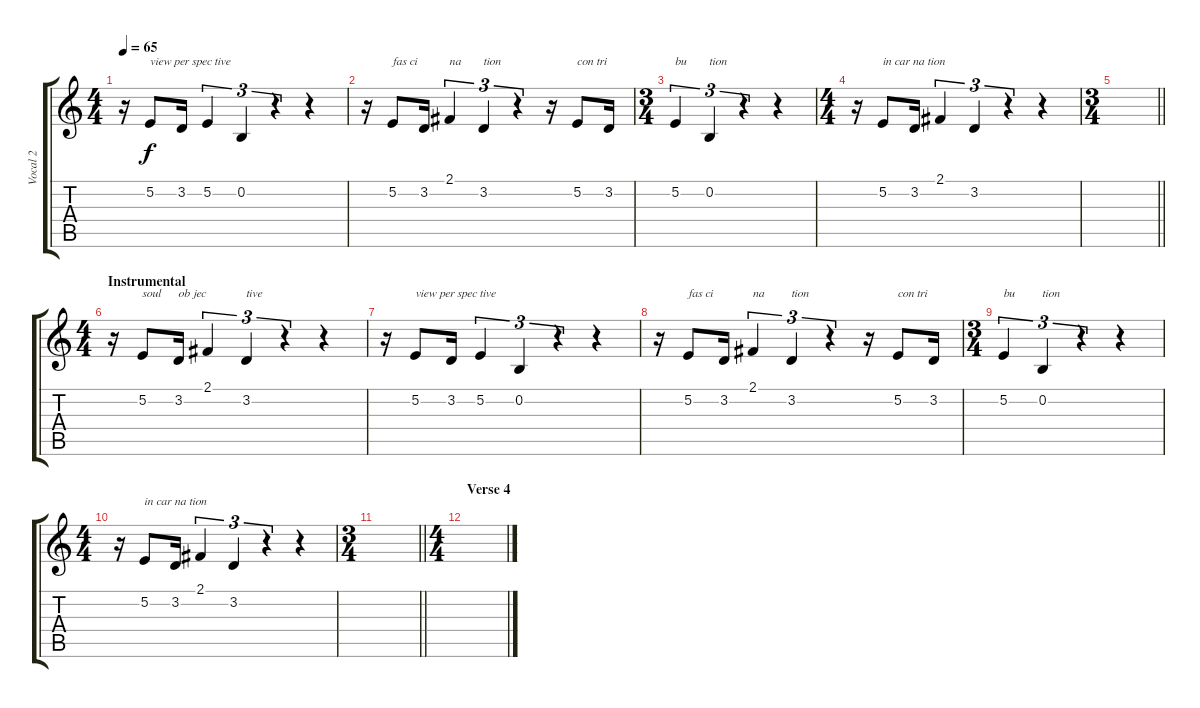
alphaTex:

\track ("Vocal 2" "Vocal 2") {instrument brightacousticpiano}
\staff {score tabs}
\tuning (E4 B3 G3 D3 A2 E2) {hide}
\ts (4 4)
\tempo 65
\clef g2
\ks c
r.16{dy f} 5.2.8{txt "view per spec tive"} 3.2.16 5.2.4{tu (3 2)} 0.2.4{tu (3 2)} r.4{tu (3 2)} r.4 |
r.16 5.2.8{txt "fas ci"} 3.2.16 2.1.4{tu (3 2) txt "na"} 3.2.4{tu (3 2) txt "tion"} r.4{tu (3 2)} r.16 5.2.8{txt "con tri"} 3.2.16 |
\ts (3 4)
5.2.4{tu (3 2) txt "bu"} 0.2.4{tu (3 2) txt "tion"} r.4{tu (3 2)} r.4 |
\ts (4 4)
r.16 5.2.8{txt "in car na tion"} 3.2.16 2.1.4{tu (3 2)} 3.2.4{tu (3 2)} r.4{tu (3 2)} r.4 |
\ts (3 4)
\barLineRight lightlight
|
\ts (4 4)
\section ("" "Instrumental")
r.16 5.2.8{txt "soul"} 3.2.16{txt "ob jec"} 2.1.4{tu (3 2)} 3.2.4{tu (3 2) txt "tive"} r.4{tu (3 2)} r.4 |
r.16 5.2.8{txt "view per spec tive"} 3.2.16 5.2.4{tu (3 2)} 0.2.4{tu (3 2)} r.4{tu (3 2)} r.4 |
r.16 5.2.8{txt "fas ci"} 3.2.16 2.1.4{tu (3 2) txt "na"} 3.2.4{tu (3 2) txt "tion"} r.4{tu (3 2)} r.16 5.2.8{txt "con tri"} 3.2.16 |
\ts (3 4)
5.2.4{tu (3 2) txt "bu"} 0.2.4{tu (3 2) txt "tion"} r.4{tu (3 2)} r.4 |
\ts (4 4)
r.16 5.2.8{txt "in car na tion"} 3.2.16 2.1.4{tu (3 2)} 3.2.4{tu (3 2)} r.4{tu (3 2)} r.4 |
\ts (3 4)
\barLineRight lightlight
|
\ts (4 4)
\section ("" "Verse 4")
